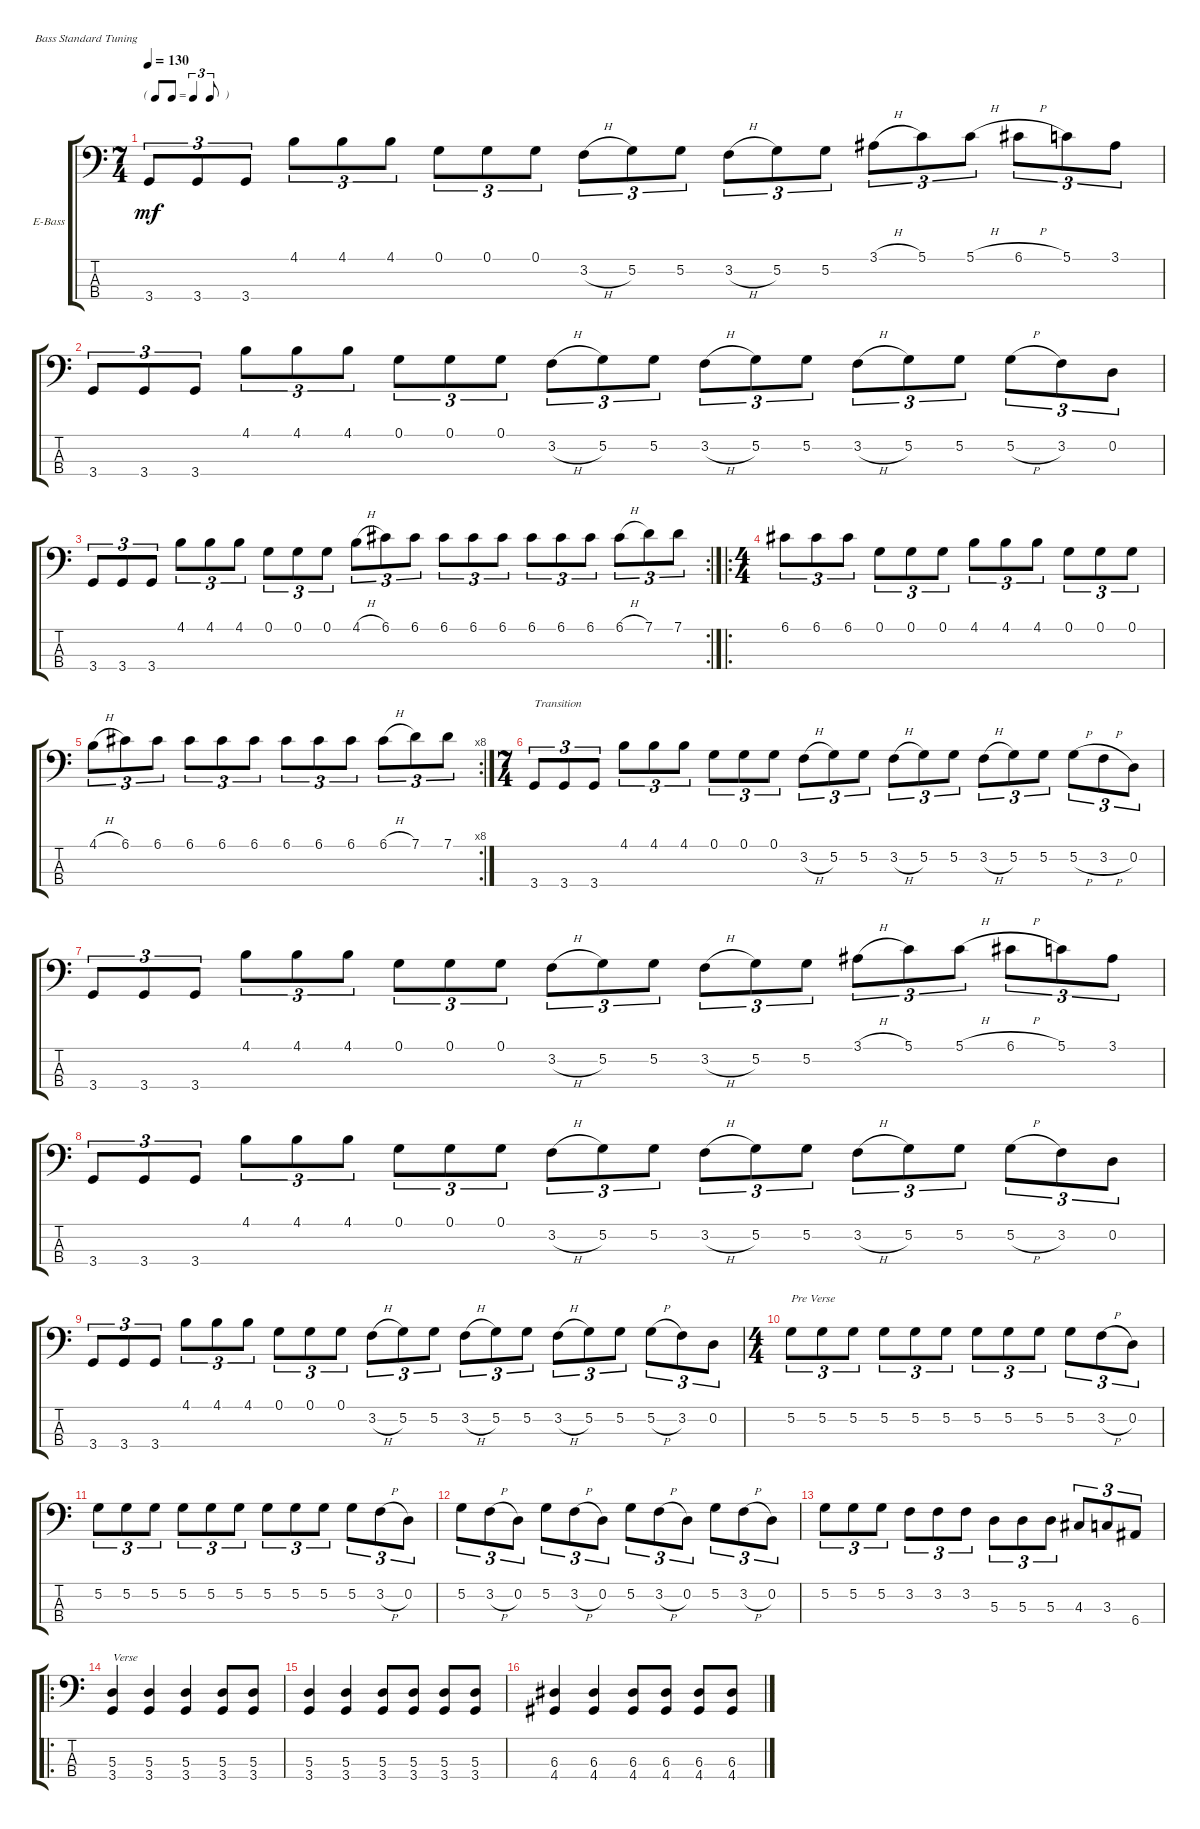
\defaultSystemsLayout 4
\bracketExtendMode groupsimilarinstruments
\firstSystemTrackNameOrientation horizontal
\otherSystemsTrackNameOrientation horizontal
\track ("Electric Bass" "E-Bass") {instrument electricbassfinger}
\staff {score tabs}
\tuning (G2 D2 A1 E1)
\ts (7 4)
\tf triplet8th
\tempo 130
\clef f4
\scale
0.48633
\ks c
3.4.8{tu (3 2) dy mf} 3.4.8{tu (3 2)} 3.4.8{tu (3 2)} 4.1.8{tu (3 2)} 4.1.8{tu (3 2)} 4.1.8{tu (3 2)} 0.1.8{tu (3 2)} 0.1.8{tu (3 2)} 0.1.8{tu (3 2)} 3.2{h}.8{tu (3 2)} 5.2.8{tu (3 2)} 5.2.8{tu (3 2)} 3.2{h}.8{tu (3 2)} 5.2.8{tu (3 2)} 5.2.8{tu (3 2)} 3.1{h}.8{tu (3 2)} 5.1.8{tu (3 2)} 5.1{h}.8{tu (3 2)} 6.1{h}.8{tu (3 2)} 5.1.8{tu (3 2)} 3.1.8{tu (3 2)} |
\scale
0.504834 3.4.8{tu (3 2)} 3.4.8{tu (3 2)} 3.4.8{tu (3 2)} 4.1.8{tu (3 2)} 4.1.8{tu (3 2)} 4.1.8{tu (3 2)} 0.1.8{tu (3 2)} 0.1.8{tu (3 2)} 0.1.8{tu (3 2)} 3.2{h}.8{tu (3 2)} 5.2.8{tu (3 2)} 5.2.8{tu (3 2)} 3.2{h}.8{tu (3 2)} 5.2.8{tu (3 2)} 5.2.8{tu (3 2)} 3.2{h}.8{tu (3 2)} 5.2.8{tu (3 2)} 5.2.8{tu (3 2)} 5.2{h}.8{tu (3 2)} 3.2.8{tu (3 2)} 0.2.8{tu (3 2)} |
\rc 2
\scale
0.495341 3.4.8{tu (3 2)} 3.4.8{tu (3 2)} 3.4.8{tu (3 2)} 4.1.8{tu (3 2)} 4.1.8{tu (3 2)} 4.1.8{tu (3 2)} 0.1.8{tu (3 2)} 0.1.8{tu (3 2)} 0.1.8{tu (3 2)} 4.1{h}.8{tu (3 2)} 6.1.8{tu (3 2)} 6.1.8{tu (3 2)} 6.1.8{tu (3 2)} 6.1.8{tu (3 2)} 6.1.8{tu (3 2)} 6.1.8{tu (3 2)} 6.1.8{tu (3 2)} 6.1.8{tu (3 2)} 6.1{h}.8{tu (3 2)} 7.1.8{tu (3 2)} 7.1.8{tu (3 2)} |
\ro
\ts (4 4)
6.1.8{tu (3 2)} 6.1.8{tu (3 2)} 6.1.8{tu (3 2)} 0.1.8{tu (3 2)} 0.1.8{tu (3 2)} 0.1.8{tu (3 2)} 4.1.8{tu (3 2)} 4.1.8{tu (3 2)} 4.1.8{tu (3 2)} 0.1.8{tu (3 2)} 0.1.8{tu (3 2)} 0.1.8{tu (3 2)} |
\rc 8
4.1{h}.8{tu (3 2)} 6.1.8{tu (3 2)} 6.1.8{tu (3 2)} 6.1.8{tu (3 2)} 6.1.8{tu (3 2)} 6.1.8{tu (3 2)} 6.1.8{tu (3 2)} 6.1.8{tu (3 2)} 6.1.8{tu (3 2)} 6.1{h}.8{tu (3 2)} 7.1.8{tu (3 2)} 7.1.8{tu (3 2)} |
\ts (7 4)
3.4.8{tu (3 2) txt "Transition"} 3.4.8{tu (3 2)} 3.4.8{tu (3 2)} 4.1.8{tu (3 2)} 4.1.8{tu (3 2)} 4.1.8{tu (3 2)} 0.1.8{tu (3 2)} 0.1.8{tu (3 2)} 0.1.8{tu (3 2)} 3.2{h}.8{tu (3 2)} 5.2.8{tu (3 2)} 5.2.8{tu (3 2)} 3.2{h}.8{tu (3 2)} 5.2.8{tu (3 2)} 5.2.8{tu (3 2)} 3.2{h}.8{tu (3 2)} 5.2.8{tu (3 2)} 5.2.8{tu (3 2)} 5.2{h}.8{tu (3 2)} 3.2{h}.8{tu (3 2)} 0.2.8{tu (3 2)} |
3.4.8{tu (3 2)} 3.4.8{tu (3 2)} 3.4.8{tu (3 2)} 4.1.8{tu (3 2)} 4.1.8{tu (3 2)} 4.1.8{tu (3 2)} 0.1.8{tu (3 2)} 0.1.8{tu (3 2)} 0.1.8{tu (3 2)} 3.2{h}.8{tu (3 2)} 5.2.8{tu (3 2)} 5.2.8{tu (3 2)} 3.2{h}.8{tu (3 2)} 5.2.8{tu (3 2)} 5.2.8{tu (3 2)} 3.1{h}.8{tu (3 2)} 5.1.8{tu (3 2)} 5.1{h}.8{tu (3 2)} 6.1{h}.8{tu (3 2)} 5.1.8{tu (3 2)} 3.1.8{tu (3 2)} |
3.4.8{tu (3 2)} 3.4.8{tu (3 2)} 3.4.8{tu (3 2)} 4.1.8{tu (3 2)} 4.1.8{tu (3 2)} 4.1.8{tu (3 2)} 0.1.8{tu (3 2)} 0.1.8{tu (3 2)} 0.1.8{tu (3 2)} 3.2{h}.8{tu (3 2)} 5.2.8{tu (3 2)} 5.2.8{tu (3 2)} 3.2{h}.8{tu (3 2)} 5.2.8{tu (3 2)} 5.2.8{tu (3 2)} 3.2{h}.8{tu (3 2)} 5.2.8{tu (3 2)} 5.2.8{tu (3 2)} 5.2{h}.8{tu (3 2)} 3.2.8{tu (3 2)} 0.2.8{tu (3 2)} |
3.4.8{tu (3 2)} 3.4.8{tu (3 2)} 3.4.8{tu (3 2)} 4.1.8{tu (3 2)} 4.1.8{tu (3 2)} 4.1.8{tu (3 2)} 0.1.8{tu (3 2)} 0.1.8{tu (3 2)} 0.1.8{tu (3 2)} 3.2{h}.8{tu (3 2)} 5.2.8{tu (3 2)} 5.2.8{tu (3 2)} 3.2{h}.8{tu (3 2)} 5.2.8{tu (3 2)} 5.2.8{tu (3 2)} 3.2{h}.8{tu (3 2)} 5.2.8{tu (3 2)} 5.2.8{tu (3 2)} 5.2{h}.8{tu (3 2)} 3.2.8{tu (3 2)} 0.2.8{tu (3 2)} |
\ts (4 4)
5.2.8{tu (3 2) txt "Pre Verse"} 5.2.8{tu (3 2)} 5.2.8{tu (3 2)} 5.2.8{tu (3 2)} 5.2.8{tu (3 2)} 5.2.8{tu (3 2)} 5.2.8{tu (3 2)} 5.2.8{tu (3 2)} 5.2.8{tu (3 2)} 5.2.8{tu (3 2)} 3.2{h}.8{tu (3 2)} 0.2.8{tu (3 2)} |
5.2.8{tu (3 2)} 5.2.8{tu (3 2)} 5.2.8{tu (3 2)} 5.2.8{tu (3 2)} 5.2.8{tu (3 2)} 5.2.8{tu (3 2)} 5.2.8{tu (3 2)} 5.2.8{tu (3 2)} 5.2.8{tu (3 2)} 5.2.8{tu (3 2)} 3.2{h}.8{tu (3 2)} 0.2.8{tu (3 2)} |
5.2.8{tu (3 2)} 3.2{h}.8{tu (3 2)} 0.2.8{tu (3 2)} 5.2.8{tu (3 2)} 3.2{h}.8{tu (3 2)} 0.2.8{tu (3 2)} 5.2.8{tu (3 2)} 3.2{h}.8{tu (3 2)} 0.2.8{tu (3 2)} 5.2.8{tu (3 2)} 3.2{h}.8{tu (3 2)} 0.2.8{tu (3 2)} |
5.2.8{tu (3 2)} 5.2.8{tu (3 2)} 5.2.8{tu (3 2)} 3.2.8{tu (3 2)} 3.2.8{tu (3 2)} 3.2.8{tu (3 2)} 5.3.8{tu (3 2)} 5.3.8{tu (3 2)} 5.3.8{tu (3 2)} 4.3.8{tu (3 2)} 3.3.8{tu (3 2)} 6.4.8{tu (3 2)} |
\ro
(3.4 5.3).4{txt "Verse"} (3.4 5.3).4 (3.4 5.3).4 (3.4 5.3).8 (3.4 5.3).8 |
(3.4 5.3).4 (3.4 5.3).4 (3.4 5.3).8 (3.4 5.3).8 (3.4 5.3).8 (3.4 5.3).8 |
(4.4 6.3).4 (4.4 6.3).4 (4.4 6.3).8 (4.4 6.3).8 (4.4 6.3).8 (4.4 6.3).8
